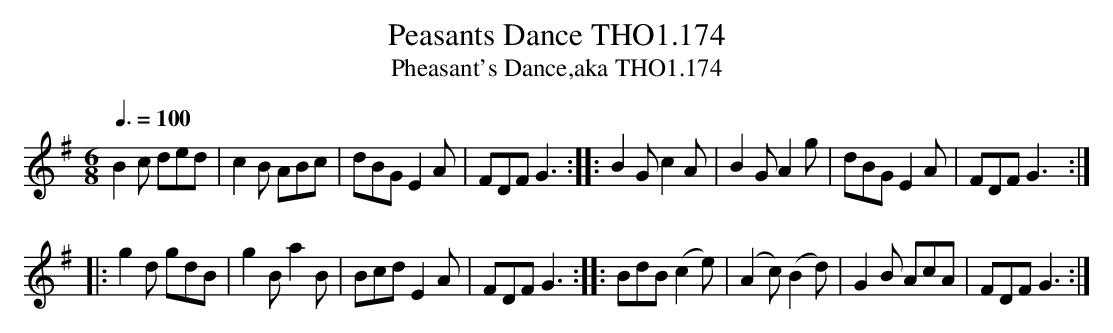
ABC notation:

X:1
T:Peasants Dance THO1.174
T:Pheasant's Dance,aka THO1.174
M:6/8
L:1/8
Q:3/8=100
K:G
B2 c ded|c2 B ABc|dBG E2 A|FDF G3 ::\
B2 G c2 A|B2G A2g|dBG E2 A|FDF G3:|
|:g2 d gdB|g2 Ba2 B|Bcd E2 A| FDF G3::\
BdB (c2 e)|(A2 c)(B2 d)|G2 B AcA|FDF G3:|
